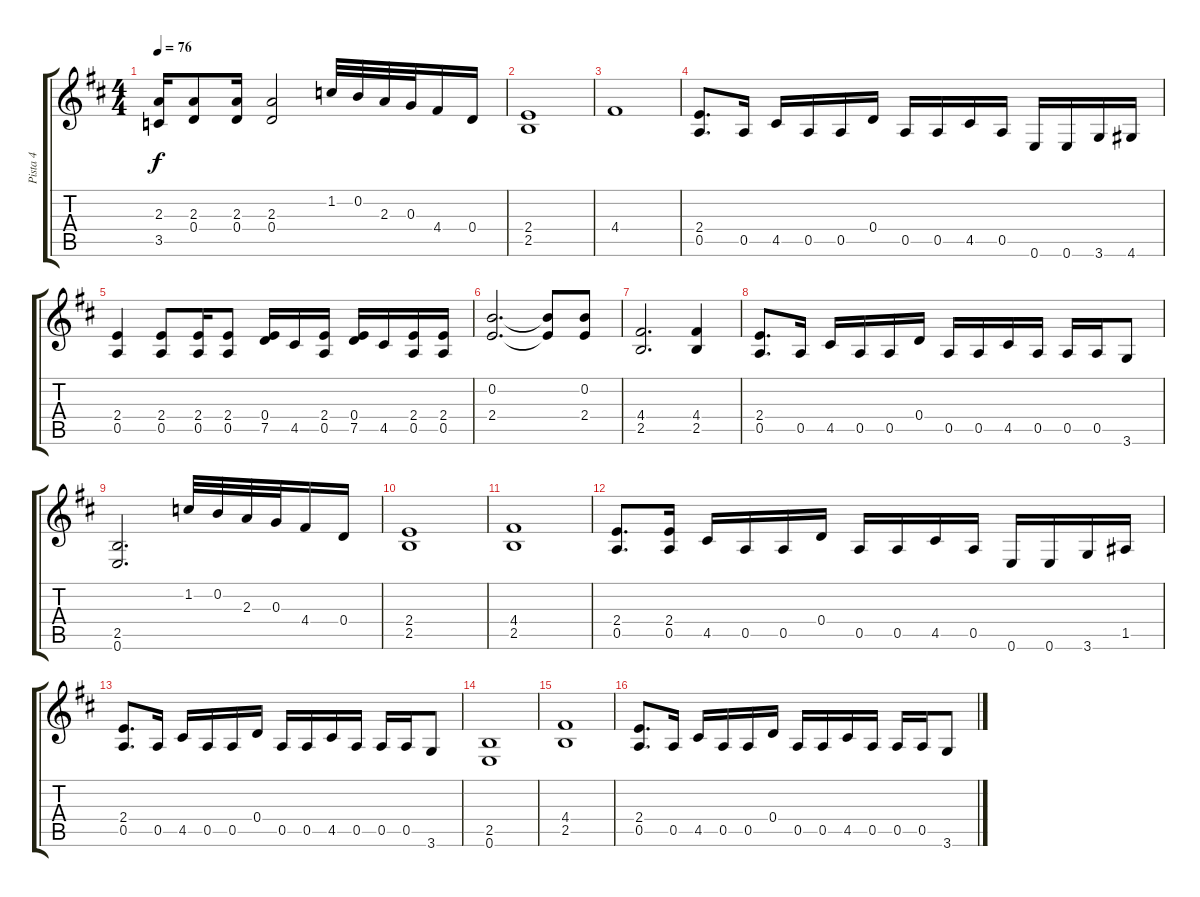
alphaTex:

\track ("Pista 4" "Pista 4") {instrument distortionguitar}
\staff {score tabs}
\tuning (E4 B3 G3 D3 A2 E2) {hide}
\ts (4 4)
\tempo 76
\clef g2
\ks d
(2.3 3.5).16{dy f} (2.3 0.4).8 (2.3 0.4).16 (2.3 0.4).2 1.2.32 0.2.32 2.3.32 0.3.32 4.4.16 0.4.16 |
(2.4 2.5).1 |
4.4.1 |
(2.4 0.5).8{d} 0.5.16 4.5.16 0.5.16 0.5.16 0.4.16 0.5.16 0.5.16 4.5.16 0.5.16 0.6.16 0.6.16 3.6.16 4.6.16 |
(2.4 0.5).4 (2.4 0.5).8 (2.4 0.5).16 (2.4 0.5).8 (0.4 7.5).16 4.5.16 (2.4 0.5).16 (0.4 7.5).16 4.5.16 (2.4 0.5).16 (2.4 0.5).16 |
(0.2 2.4).2{d} (0.2{t} 2.4{t}).8 (0.2 2.4).8 |
(4.4 2.5).2{d} (4.4 2.5).4 |
(2.4 0.5).8{d} 0.5.16 4.5.16 0.5.16 0.5.16 0.4.16 0.5.16 0.5.16 4.5.16 0.5.16 0.5.16 0.5.16 3.6.8 |
(2.5 0.6).2{d} 1.2.32 0.2.32 2.3.32 0.3.32 4.4.16 0.4.16 |
(2.4 2.5).1 |
(4.4 2.5).1 |
(2.4 0.5).8{d} (2.4 0.5).16 4.5.16 0.5.16 0.5.16 0.4.16 0.5.16 0.5.16 4.5.16 0.5.16 0.6.16 0.6.16 3.6.16 1.5.16 |
(2.4 0.5).8{d} 0.5.16 4.5.16 0.5.16 0.5.16 0.4.16 0.5.16 0.5.16 4.5.16 0.5.16 0.5.16 0.5.16 3.6.8 |
(2.5 0.6).1 |
(4.4 2.5).1 |
(2.4 0.5).8{d} 0.5.16 4.5.16 0.5.16 0.5.16 0.4.16 0.5.16 0.5.16 4.5.16 0.5.16 0.5.16 0.5.16 3.6.8
